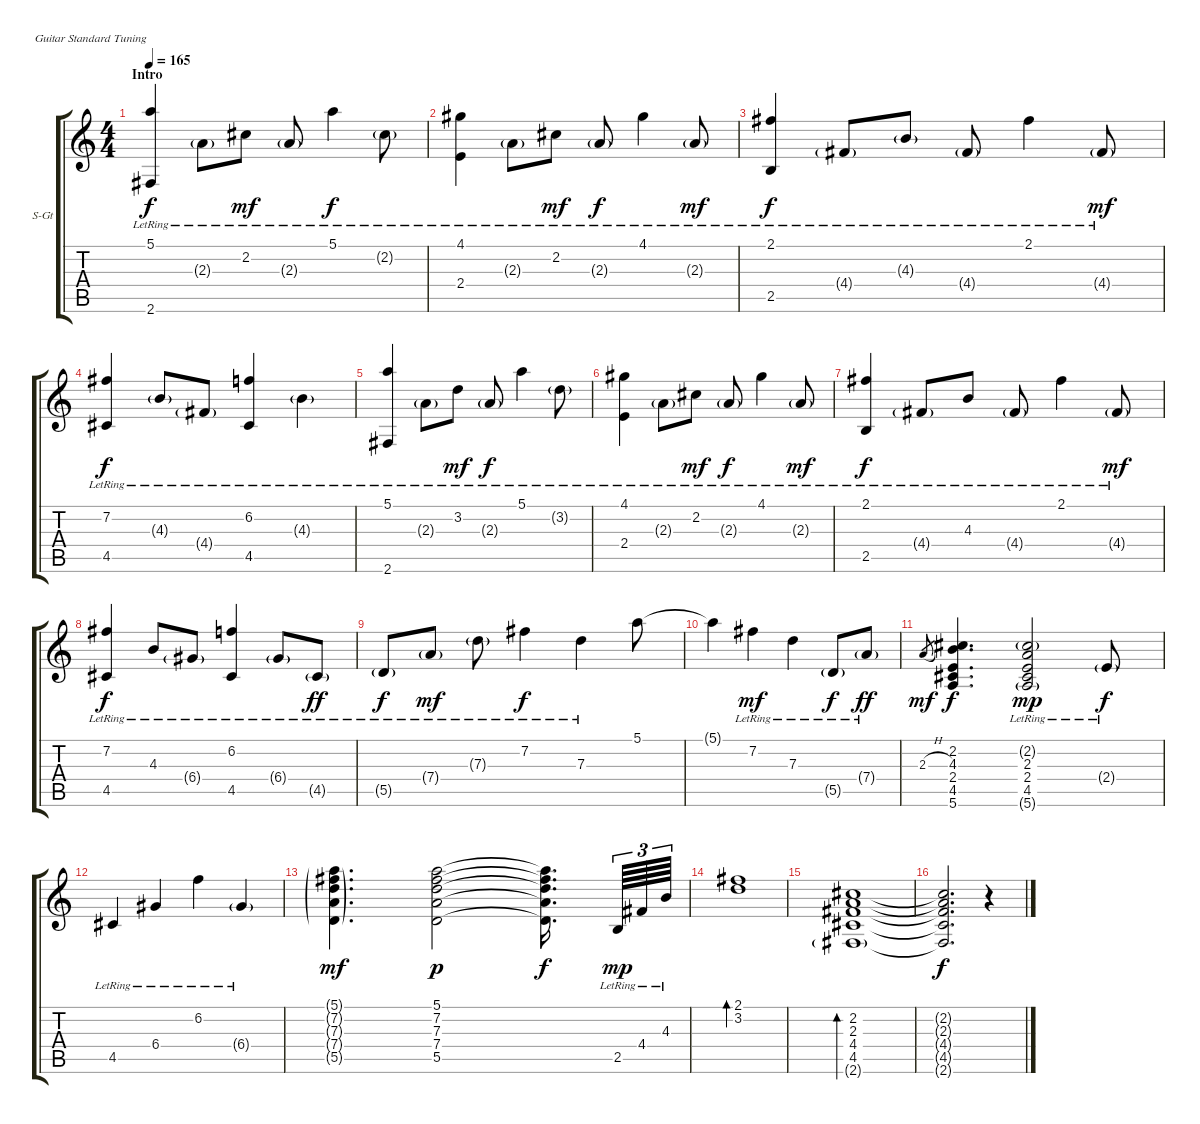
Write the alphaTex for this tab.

\bracketExtendMode groupsimilarinstruments
\firstSystemTrackNameOrientation horizontal
\otherSystemsTrackNameOrientation horizontal
\track ("Steel Guitar" "S-Gt") {instrument acousticguitarsteel}
\staff {score tabs}
\tuning (E4 B3 G3 D3 A2 E2)
\ts (4 4)
\section ("" "Intro")
\tempo 165
\clef g2
\scale
0.487395
\ks c
(5.1{lr} 2.6{lr}).4{dy f instrument acousticguitarsteel} 2.3{g lr}.8 2.2{lr}.8{dy mf} 2.3{g lr}.8 5.1{lr}.4{dy f} 2.2{g lr}.8 |
\scale
0.256303 (4.1{lr} 2.4{lr}).4 2.3{g lr}.8 2.2{lr}.8{dy mf} 2.3{g lr}.8{dy f} 4.1{lr}.4 2.3{g lr}.8{dy mf} |
\scale
0.256303 (2.1{lr} 2.5{lr}).4{dy f} 4.4{g lr}.8 4.3{g lr}.8 4.4{g lr}.8 2.1{lr}.4 4.4{g lr}.8{dy mf} |
\scale
0.333333 (7.2{lr} 4.5{lr}).4{dy f} 4.3{g lr}.8 4.4{g lr}.8 (6.2{lr} 4.5{lr}).4 4.3{g lr}.4 |
\scale
0.333333 (5.1{lr} 2.6{lr}).4 2.3{g lr}.8 3.2{lr}.8{dy mf} 2.3{g lr}.8{dy f} 5.1{lr}.4 3.2{g lr}.8 |
\scale
0.333333 (4.1{lr} 2.4{lr}).4 2.3{g lr}.8 2.2{lr}.8{dy mf} 2.3{g lr}.8{dy f} 4.1{lr}.4 2.3{g lr}.8{dy mf} |
\scale
0.333333 (2.1{lr} 2.5{lr}).4{dy f} 4.4{g lr}.8 4.3{lr}.8 4.4{g lr}.8 2.1{lr}.4 4.4{g lr}.8{dy mf} |
\scale
0.333333 (7.2{lr} 4.5{lr}).4{dy f} 4.3{lr}.8 6.4{g lr}.8 (6.2{lr} 4.5{lr}).4 6.4{g lr}.8 4.5{g lr}.8{dy ff} |
\scale
0.333333 5.5{g lr}.8{dy f} 7.4{g lr}.8{dy mf} 7.3{g lr}.8 7.2{lr}.4{dy f} 7.3{lr}.4 5.1.8 |
\scale
0.333333 5.1{t}.4 7.2{lr}.4{dy mf} 7.3{lr}.4 5.5{g lr}.8{dy f} 7.4{g lr}.8{dy ff} |
\scale
0.333333 2.3{h}.8{gr dy mf} (2.2 4.3 2.4 4.5 5.6).4{d dy f} (2.2{g lr} 2.3{lr} 2.4 4.5{lr} 5.6{g lr}).2{dy mp} 2.4{g lr}.8{dy f} |
\scale
0.333333 4.5{lr}.4 6.4{lr}.4 6.2{lr}.4 6.4{g lr}.4 |
\scale
0.333333 (5.1{g} 7.2{g} 7.3{g} 7.4{g} 5.5{g}).4{d dy mf} (5.1 7.2 7.3 7.4 5.5).2{dy p} (5.1{t} 7.2{t} 7.3{t} 7.4{t} 5.5{t}).16{d dy f} 2.5{lr}.64{tu (3 2) dy mp} 4.4{lr}.64{tu (3 2)} 4.3{lr}.64{tu (3 2)} |
\scale
0.333333 (2.1 3.2).1{bd 30} |
\scale
0.333333 (2.2 2.3 4.4 4.5 2.6{g}).1{bd 240} |
\scale
0.312821 (2.2{t} 2.3{t} 4.4{t} 4.5{t} 2.6{t}).2{d dy f} r.4
